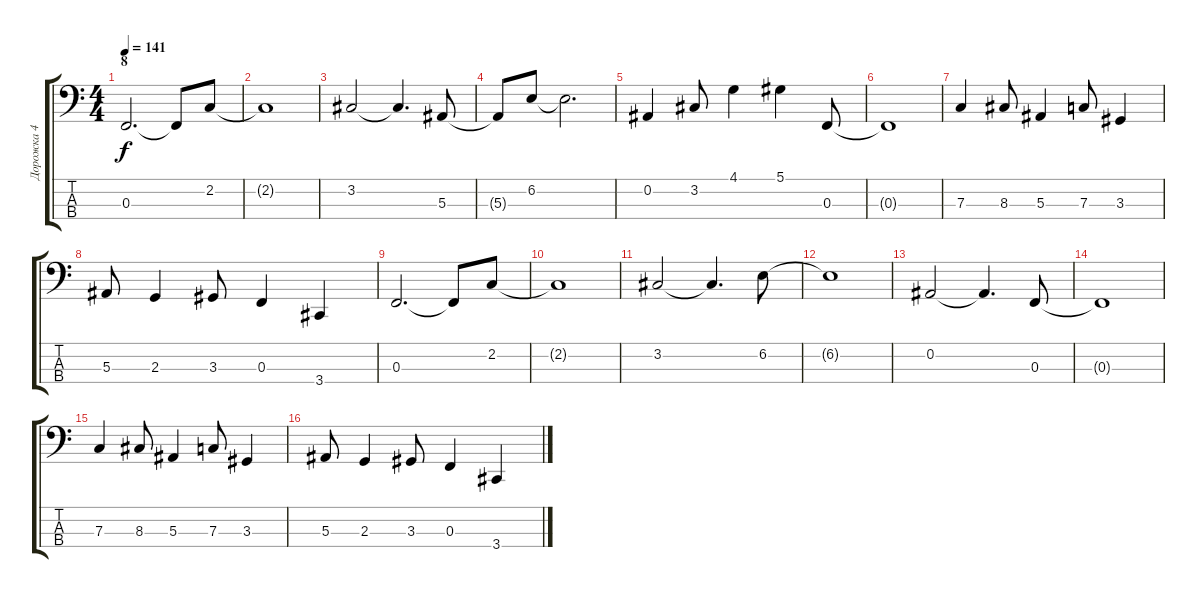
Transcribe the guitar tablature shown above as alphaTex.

\track ("Дорожка 4" "Дорожка 4") {instrument electricbasspick}
\staff {score tabs}
\tuning (Eb2 Bb1 F1 Bb0) {hide}
\ts (4 4)
\section ("" "8")
\tempo 141
\clef f4
\ks c
0.3.2{d dy f} 0.3{t}.8 2.2.8 |
2.2{t}.1 |
3.2.2 3.2{t}.4{d} 5.3.8 |
5.3{t}.8 6.2.8 6.2{t}.2{d} |
0.2.4 3.2.8 4.1.4 5.1.4 0.3.8 |
0.3{t}.1 |
7.3.4 8.3.8 5.3.4 7.3.8 3.3.4 |
5.3.8 2.3.4 3.3.8 0.3.4 3.4.4 |
0.3.2{d} 0.3{t}.8 2.2.8 |
2.2{t}.1 |
3.2.2 3.2{t}.4{d} 6.2.8 |
6.2{t}.1 |
0.2.2 0.2{t}.4{d} 0.3.8 |
0.3{t}.1 |
7.3.4 8.3.8 5.3.4 7.3.8 3.3.4 |
5.3.8 2.3.4 3.3.8 0.3.4 3.4.4
